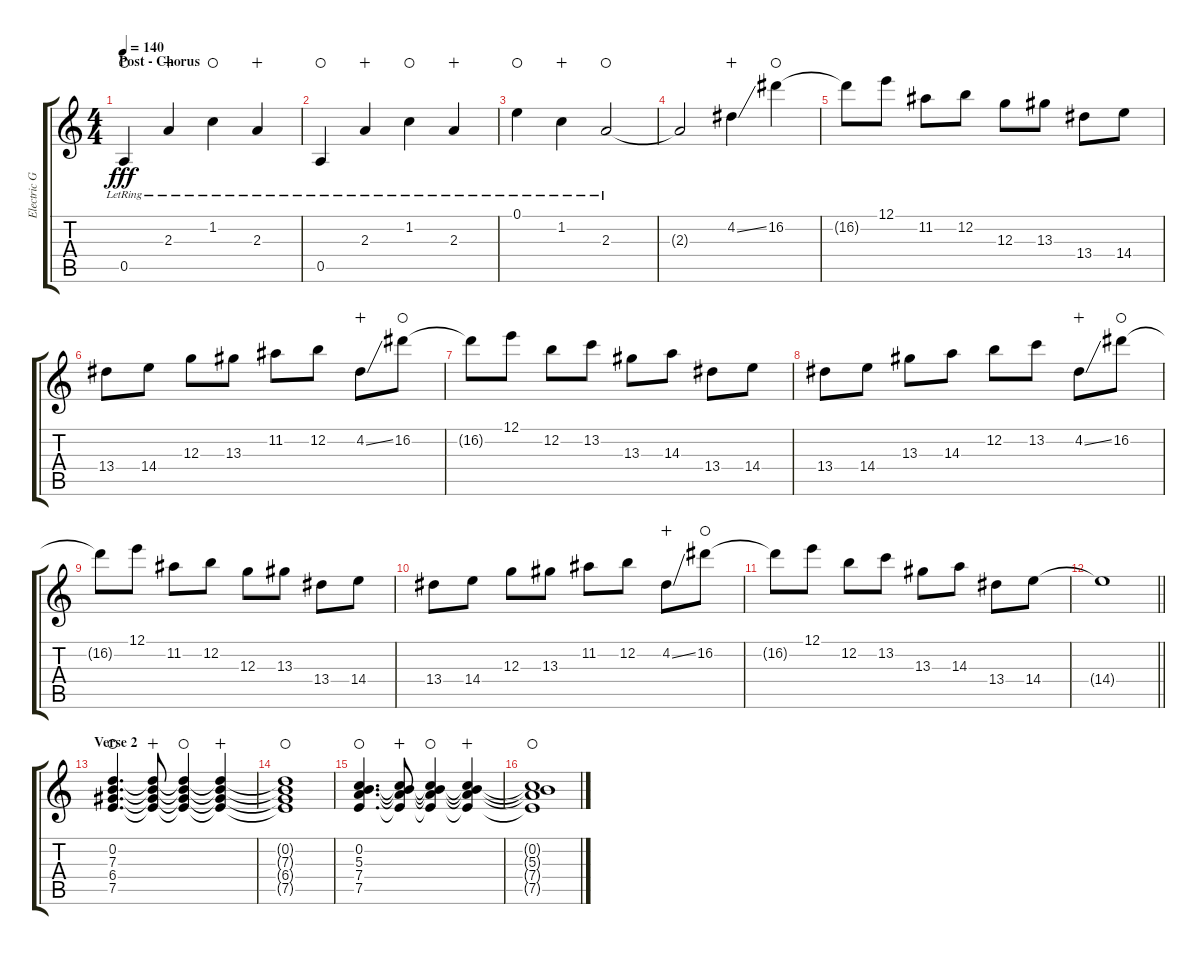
\track ("Electric Guitar" "Electric G") {instrument electricguitarjazz}
\staff {score tabs}
\tuning (E4 B3 G3 D3 A2 E2) {hide}
\ts (4 4)
\section ("" "Post - Chorus")
\tempo 140
\clef g2
\ks c
0.5{lr}.4{dy fff waho} 2.3{lr}.4{wahc} 1.2{lr}.4{waho} 2.3{lr}.4{wahc} |
0.5{lr}.4{waho} 2.3{lr}.4{wahc} 1.2{lr}.4{waho} 2.3{lr}.4{wahc} |
0.1{lr}.4{waho} 1.2{lr}.4{wahc} 2.3{lr}.2{waho} |
2.3{t}.2 4.2{ss}.4{wahc} 16.2.4{waho} |
16.2{t}.8 12.1.8 11.2.8 12.2.8 12.3.8 13.3.8 13.4.8 14.4.8 |
13.4.8 14.4.8 12.3.8 13.3.8 11.2.8 12.2.8 4.2{ss}.8{wahc} 16.2.8{waho} |
16.2{t}.8 12.1.8 12.2.8 13.2.8 13.3.8 14.3.8 13.4.8 14.4.8 |
13.4.8 14.4.8 13.3.8 14.3.8 12.2.8 13.2.8 4.2{ss}.8{wahc} 16.2.8{waho} |
16.2{t}.8 12.1.8 11.2.8 12.2.8 12.3.8 13.3.8 13.4.8 14.4.8 |
13.4.8 14.4.8 12.3.8 13.3.8 11.2.8 12.2.8 4.2{ss}.8{wahc} 16.2.8{waho} |
16.2{t}.8 12.1.8 12.2.8 13.2.8 13.3.8 14.3.8 13.4.8 14.4.8 |
\barLineRight lightlight
14.4{t}.1 |
\section ("" "Verse 2")
(0.2 7.3 6.4 7.5).4{d waho} (0.2{t} 7.3{t} 6.4{t} 7.5{t}).8{wahc} (0.2{t} 7.3{t} 6.4{t} 7.5{t}).4{waho} (0.2{t} 7.3{t} 6.4{t} 7.5{t}).4{wahc} |
(0.2{t} 7.3{t} 6.4{t} 7.5{t}).1{waho} |
(0.2 5.3 7.4 7.5).4{d waho} (0.2{t} 5.3{t} 7.4{t} 7.5{t}).8{wahc} (0.2{t} 5.3{t} 7.4{t} 7.5{t}).4{waho} (0.2{t} 5.3{t} 7.4{t} 7.5{t}).4{wahc} |
(0.2{t} 5.3{t} 7.4{t} 7.5{t}).1{waho}
